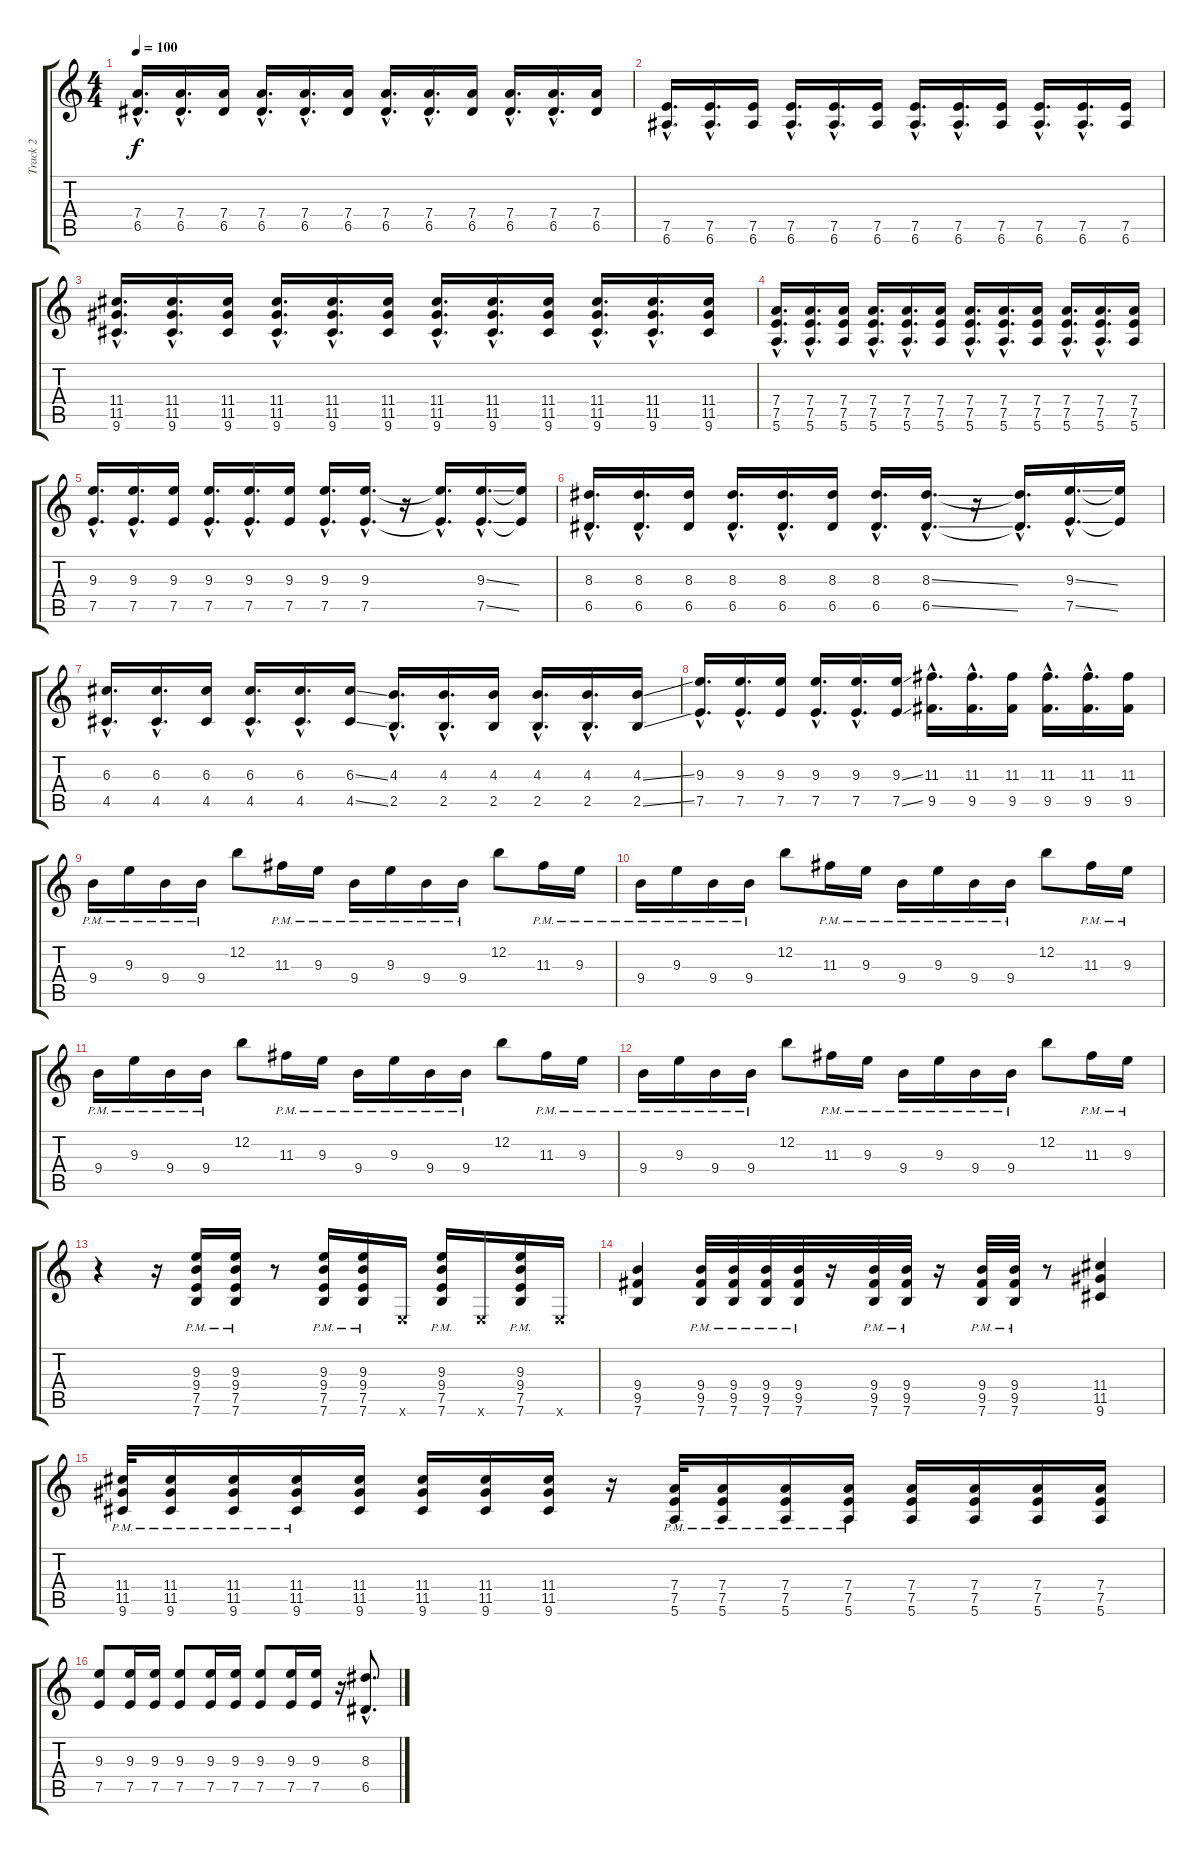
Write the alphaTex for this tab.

\track ("Track 2" "Track 2") {instrument distortionguitar}
\staff {score tabs}
\tuning (E4 B3 G3 D3 A2 E2) {hide}
\ts (4 4)
\tempo 100
\clef g2
\ks c
(7.4{hac} 6.5{hac}).16{d dy f} (7.4{hac} 6.5{hac}).16{d} (7.4 6.5).16 (7.4{hac} 6.5{hac}).16{d} (7.4{hac} 6.5{hac}).16{d} (7.4 6.5).16 (7.4{hac} 6.5{hac}).16{d} (7.4{hac} 6.5{hac}).16{d} (7.4 6.5).16 (7.4{hac} 6.5{hac}).16{d} (7.4{hac} 6.5{hac}).16{d} (7.4 6.5).16 |
(7.5{hac} 6.6{hac}).16{d} (7.5{hac} 6.6{hac}).16{d} (7.5 6.6).16 (7.5{hac} 6.6{hac}).16{d} (7.5{hac} 6.6{hac}).16{d} (7.5 6.6).16 (7.5{hac} 6.6{hac}).16{d} (7.5{hac} 6.6{hac}).16{d} (7.5 6.6).16 (7.5{hac} 6.6{hac}).16{d} (7.5{hac} 6.6{hac}).16{d} (7.5 6.6).16 |
(11.4{hac} 11.5{hac} 9.6{hac}).16{d} (11.4{hac} 11.5{hac} 9.6{hac}).16{d} (11.4 11.5 9.6).16 (11.4{hac} 11.5{hac} 9.6{hac}).16{d} (11.4{hac} 11.5{hac} 9.6{hac}).16{d} (11.4 11.5 9.6).16 (11.4{hac} 11.5{hac} 9.6{hac}).16{d} (11.4{hac} 11.5{hac} 9.6{hac}).16{d} (11.4 11.5 9.6).16 (11.4{hac} 11.5{hac} 9.6{hac}).16{d} (11.4{hac} 11.5{hac} 9.6{hac}).16{d} (11.4 11.5 9.6).16 |
(7.4{hac} 7.5{hac} 5.6{hac}).16{d} (7.4{hac} 7.5{hac} 5.6{hac}).16{d} (7.4 7.5 5.6).16 (7.4{hac} 7.5{hac} 5.6{hac}).16{d} (7.4{hac} 7.5{hac} 5.6{hac}).16{d} (7.4 7.5 5.6).16 (7.4{hac} 7.5{hac} 5.6{hac}).16{d} (7.4{hac} 7.5{hac} 5.6{hac}).16{d} (7.4 7.5 5.6).16 (7.4{hac} 7.5{hac} 5.6{hac}).16{d} (7.4{hac} 7.5{hac} 5.6{hac}).16{d} (7.4 7.5 5.6).16 |
(9.3{hac} 7.5{hac}).16{d} (9.3{hac} 7.5{hac}).16{d} (9.3 7.5).16 (9.3{hac} 7.5{hac}).16{d} (9.3{hac} 7.5{hac}).16{d} (9.3 7.5).16 (9.3{hac} 7.5{hac}).16{d} (9.3{hac} 7.5{hac}).16{d} r.16 (9.3{hac t} 7.5{hac t}).16{d} (9.3{ss hac} 7.5{ss hac}).16{d} (9.3{t} 7.5{t}).16 |
(8.3{hac} 6.5{hac}).16{d} (8.3{hac} 6.5{hac}).16{d} (8.3 6.5).16 (8.3{hac} 6.5{hac}).16{d} (8.3{hac} 6.5{hac}).16{d} (8.3 6.5).16 (8.3{hac} 6.5{hac}).16{d} (8.3{ss hac} 6.5{ss hac}).16{d} r.16 (8.3{hac t} 6.5{hac t}).16{d} (9.3{ss hac} 7.5{ss hac}).16{d} (9.3{t} 7.5{t}).16 |
(6.3{hac} 4.5{hac}).16{d} (6.3{hac} 4.5{hac}).16{d} (6.3 4.5).16 (6.3{hac} 4.5{hac}).16{d} (6.3{hac} 4.5{hac}).16{d} (6.3{ss} 4.5{ss}).16 (4.3{hac} 2.5{hac}).16{d} (4.3{hac} 2.5{hac}).16{d} (4.3 2.5).16 (4.3{hac} 2.5{hac}).16{d} (4.3{hac} 2.5{hac}).16{d} (4.3{ss} 2.5{ss}).16 |
(9.3{hac} 7.5{hac}).16{d} (9.3{hac} 7.5{hac}).16{d} (9.3 7.5).16 (9.3{hac} 7.5{hac}).16{d} (9.3{hac} 7.5{hac}).16{d} (9.3{ss} 7.5{ss}).16 (11.3{hac} 9.5{hac}).16{d} (11.3{hac} 9.5{hac}).16{d} (11.3 9.5).16 (11.3{hac} 9.5{hac}).16{d} (11.3{hac} 9.5{hac}).16{d} (11.3 9.5).16 |
9.4{pm}.16 9.3{pm}.16 9.4{pm}.16 9.4{pm}.16 12.2.8 11.3{pm}.16 9.3{pm}.16 9.4{pm}.16 9.3{pm}.16 9.4{pm}.16 9.4{pm}.16 12.2.8 11.3{pm}.16 9.3{pm}.16 |
9.4{pm}.16 9.3{pm}.16 9.4{pm}.16 9.4{pm}.16 12.2.8 11.3{pm}.16 9.3{pm}.16 9.4{pm}.16 9.3{pm}.16 9.4{pm}.16 9.4{pm}.16 12.2.8 11.3{pm}.16 9.3{pm}.16 |
9.4{pm}.16 9.3{pm}.16 9.4{pm}.16 9.4{pm}.16 12.2.8 11.3{pm}.16 9.3{pm}.16 9.4{pm}.16 9.3{pm}.16 9.4{pm}.16 9.4{pm}.16 12.2.8 11.3{pm}.16 9.3{pm}.16 |
9.4{pm}.16 9.3{pm}.16 9.4{pm}.16 9.4{pm}.16 12.2.8 11.3{pm}.16 9.3{pm}.16 9.4{pm}.16 9.3{pm}.16 9.4{pm}.16 9.4{pm}.16 12.2.8 11.3{pm}.16 9.3{pm}.16 |
r.4 r.16 (9.3{pm} 9.4 7.5 7.6).16 (9.3{pm} 9.4 7.5 7.6).16 r.8 (9.3{pm} 9.4 7.5 7.6).16 (9.3{pm} 9.4 7.5 7.6).16 0.6{x}.16 (9.3{pm} 9.4 7.5 7.6).16 0.6{x}.16 (9.3{pm} 9.4 7.5 7.6).16 0.6{x}.16 |
(9.4 9.5 7.6).4 (9.4{pm} 9.5 7.6).32 (9.4{pm} 9.5 7.6).32 (9.4{pm} 9.5 7.6).32 (9.4{pm} 9.5 7.6).32 r.16 (9.4 9.5{pm} 7.6).32 (9.4{pm} 9.5 7.6).32 r.16 (9.4{pm} 9.5 7.6).32 (9.4{pm} 9.5 7.6).32 r.8 (11.4 11.5 9.6).4 |
(11.4{pm} 11.5 9.6).32 (11.4{pm} 11.5 9.6).16 (11.4{pm} 11.5 9.6).16 (11.4{pm} 11.5 9.6).16 (11.4 11.5 9.6).16 (11.4 11.5 9.6).16 (11.4 11.5 9.6).16 (11.4 11.5 9.6).16 r.16 (7.4{pm} 7.5 5.6).32 (7.4{pm} 7.5 5.6).16 (7.4{pm} 7.5 5.6).16 (7.4{pm} 7.5 5.6).16 (7.4 7.5 5.6).16 (7.4 7.5 5.6).16 (7.4 7.5 5.6).16 (7.4 7.5 5.6).16 |
(9.3 7.5).8 (9.3 7.5).16 (9.3 7.5).16 (9.3 7.5).8 (9.3 7.5).16 (9.3 7.5).16 (9.3 7.5).8 (9.3 7.5).16 (9.3 7.5).16 r.16 (8.3{hac} 6.5{hac}).8{d}
